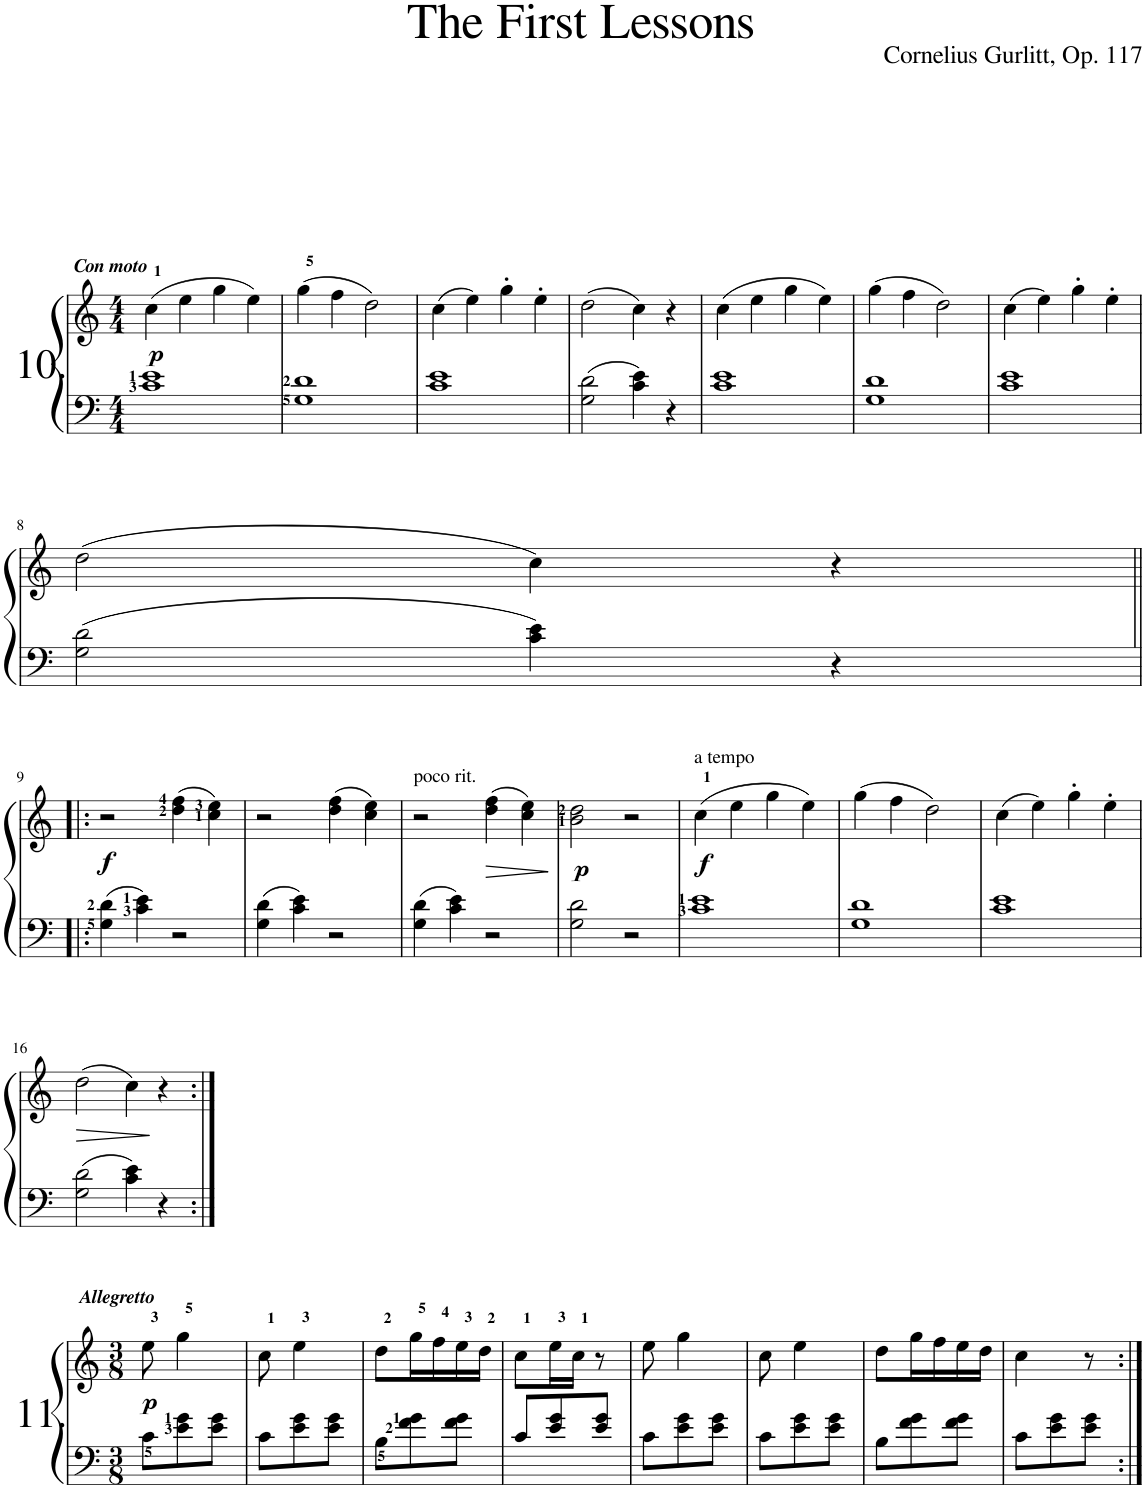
**kern	**kern	**dynam
*part1	*part1	*part1
*staff2	*staff1	*staff1/2
*I"Piano	*	*
*I'Pno.	*	*
*clefF4	*clefG2	*
*k[]	*k[]	*
*M4/4	*M4/4	*
=1	=1	=1
!	!LO:TX:a:Bi:t=Con moto	!
!	!	!LO:DY:b
1c 1e	(4cc\	p
.	4ee\	.
.	4gg\	.
.	4ee\)	.
=2	=2	=2
1G 1d	(4gg\	.
.	4ff\	.
.	2dd\)	.
=3	=3	=3
1c 1e	(4cc\	.
.	4ee\)	.
.	4gg'\	.
.	4ee'\	.
=4	=4	=4
2G\ 2d\	(2dd\	.
4c\ 4e\	4cc\)	.
4r	4r	.
=5	=5	=5
1c 1e	(4cc\	.
.	4ee\	.
.	4gg\	.
.	4ee\)	.
=6	=6	=6
1G 1d	(4gg\	.
.	4ff\	.
.	2dd\)	.
=7	=7	=7
1c 1e	(4cc\	.
.	4ee\)	.
.	4gg'\	.
.	4ee'\	.
!!LO:LB:g=z
=8	=8	=8
2G\ 2d\	(2dd\	.
4c\ 4e\	4cc\)	.
4r	4r	.
!!LO:LB:g=z
=9!|:	=9!|:	=9!|:
!	!	!LO:DY:b
4G\ 4d\	2r	f
4c\ 4e\	.	.
2r	(4dd\ 4ff\	.
.	4cc\ 4ee\)	.
=10	=10	=10
4G\ 4d\	2r	.
4c\ 4e\	.	.
2r	(4dd\ 4ff\	.
.	4cc\ 4ee\)	.
=11	=11	=11
!	!LO:TX:a:t=poco rit.	!
4G\ 4d\	2r	.
4c\ 4e\	.	.
!	!	!LO:HP:b
2r	(4dd\ 4ff\	>
.	4cc\ 4ee\)	.
.	.	]
=12	=12	=12
!	!	!LO:DY:b
2G\ 2d\	2b\ 2dd\	p
2r	2r	.
=13	=13	=13
!	!LO:TX:a:t=a tempo	!
!	!	!LO:DY:b
1c 1e	(4cc\	f
.	4ee\	.
.	4gg\	.
.	4ee\)	.
=14	=14	=14
1G 1d	(4gg\	.
.	4ff\	.
.	2dd\)	.
=15	=15	=15
1c 1e	(4cc\	.
.	4ee\)	.
.	4gg'\	.
.	4ee'\	.
!!LO:LB:g=z
=16	=16	=16
!	!	!LO:HP:b
2G\ 2d\	(2dd\	>
4c\ 4e\	4cc\)	.
4r	4r	]
!!LO:LB:g=z
=1:|!	=1:|!	=1:|!
*M3/8	*M3/8	*
!	!LO:TX:a:Bi:t=Allegretto	!
!	!	!LO:DY:b
8c\L	8ee\	p
8e\ 8g\	4gg\	.
8e\ 8g\J	.	.
=2	=2	=2
8c\L	8cc\	.
8e\ 8g\	4ee\	.
8e\ 8g\J	.	.
=3	=3	=3
8B\L	8dd\L	.
8f\ 8g\	16gg\L	.
.	16ff\	.
8f\ 8g\J	16ee\	.
.	16dd\JJ	.
=4	=4	=4
8c/L	8cc\L	.
8e/ 8g/	16ee\L	.
.	16cc\JJ	.
8e/ 8g/J	8r	.
=5	=5	=5
8c\L	8ee\	.
8e\ 8g\	4gg\	.
8e\ 8g\J	.	.
=6	=6	=6
8c\L	8cc\	.
8e\ 8g\	4ee\	.
8e\ 8g\J	.	.
=7	=7	=7
8B\L	8dd\L	.
8f\ 8g\	16gg\L	.
.	16ff\	.
8f\ 8g\J	16ee\	.
.	16dd\JJ	.
=8	=8	=8
8c\L	4cc\	.
8e\ 8g\	.	.
8e\ 8g\J	8r	.
=:|!	=:|!	=:|!
*-	*-	*-
